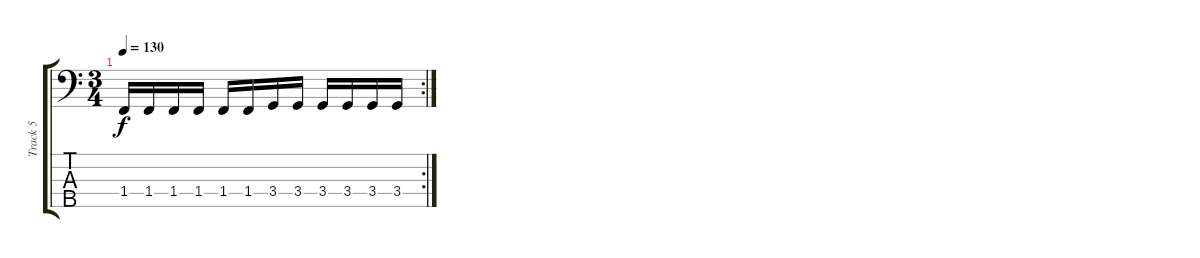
\track ("Track 5" "Track 5") {instrument electricbasspick}
\staff {score tabs}
\tuning (G2 D2 A1 E1 B0) {hide}
\rc 2
\ts (3 4)
\tempo 130
\clef f4
\ks c
1.4.16{dy f} 1.4.16 1.4.16 1.4.16 1.4.16 1.4.16 3.4.16 3.4.16 3.4.16 3.4.16 3.4.16 3.4.16
